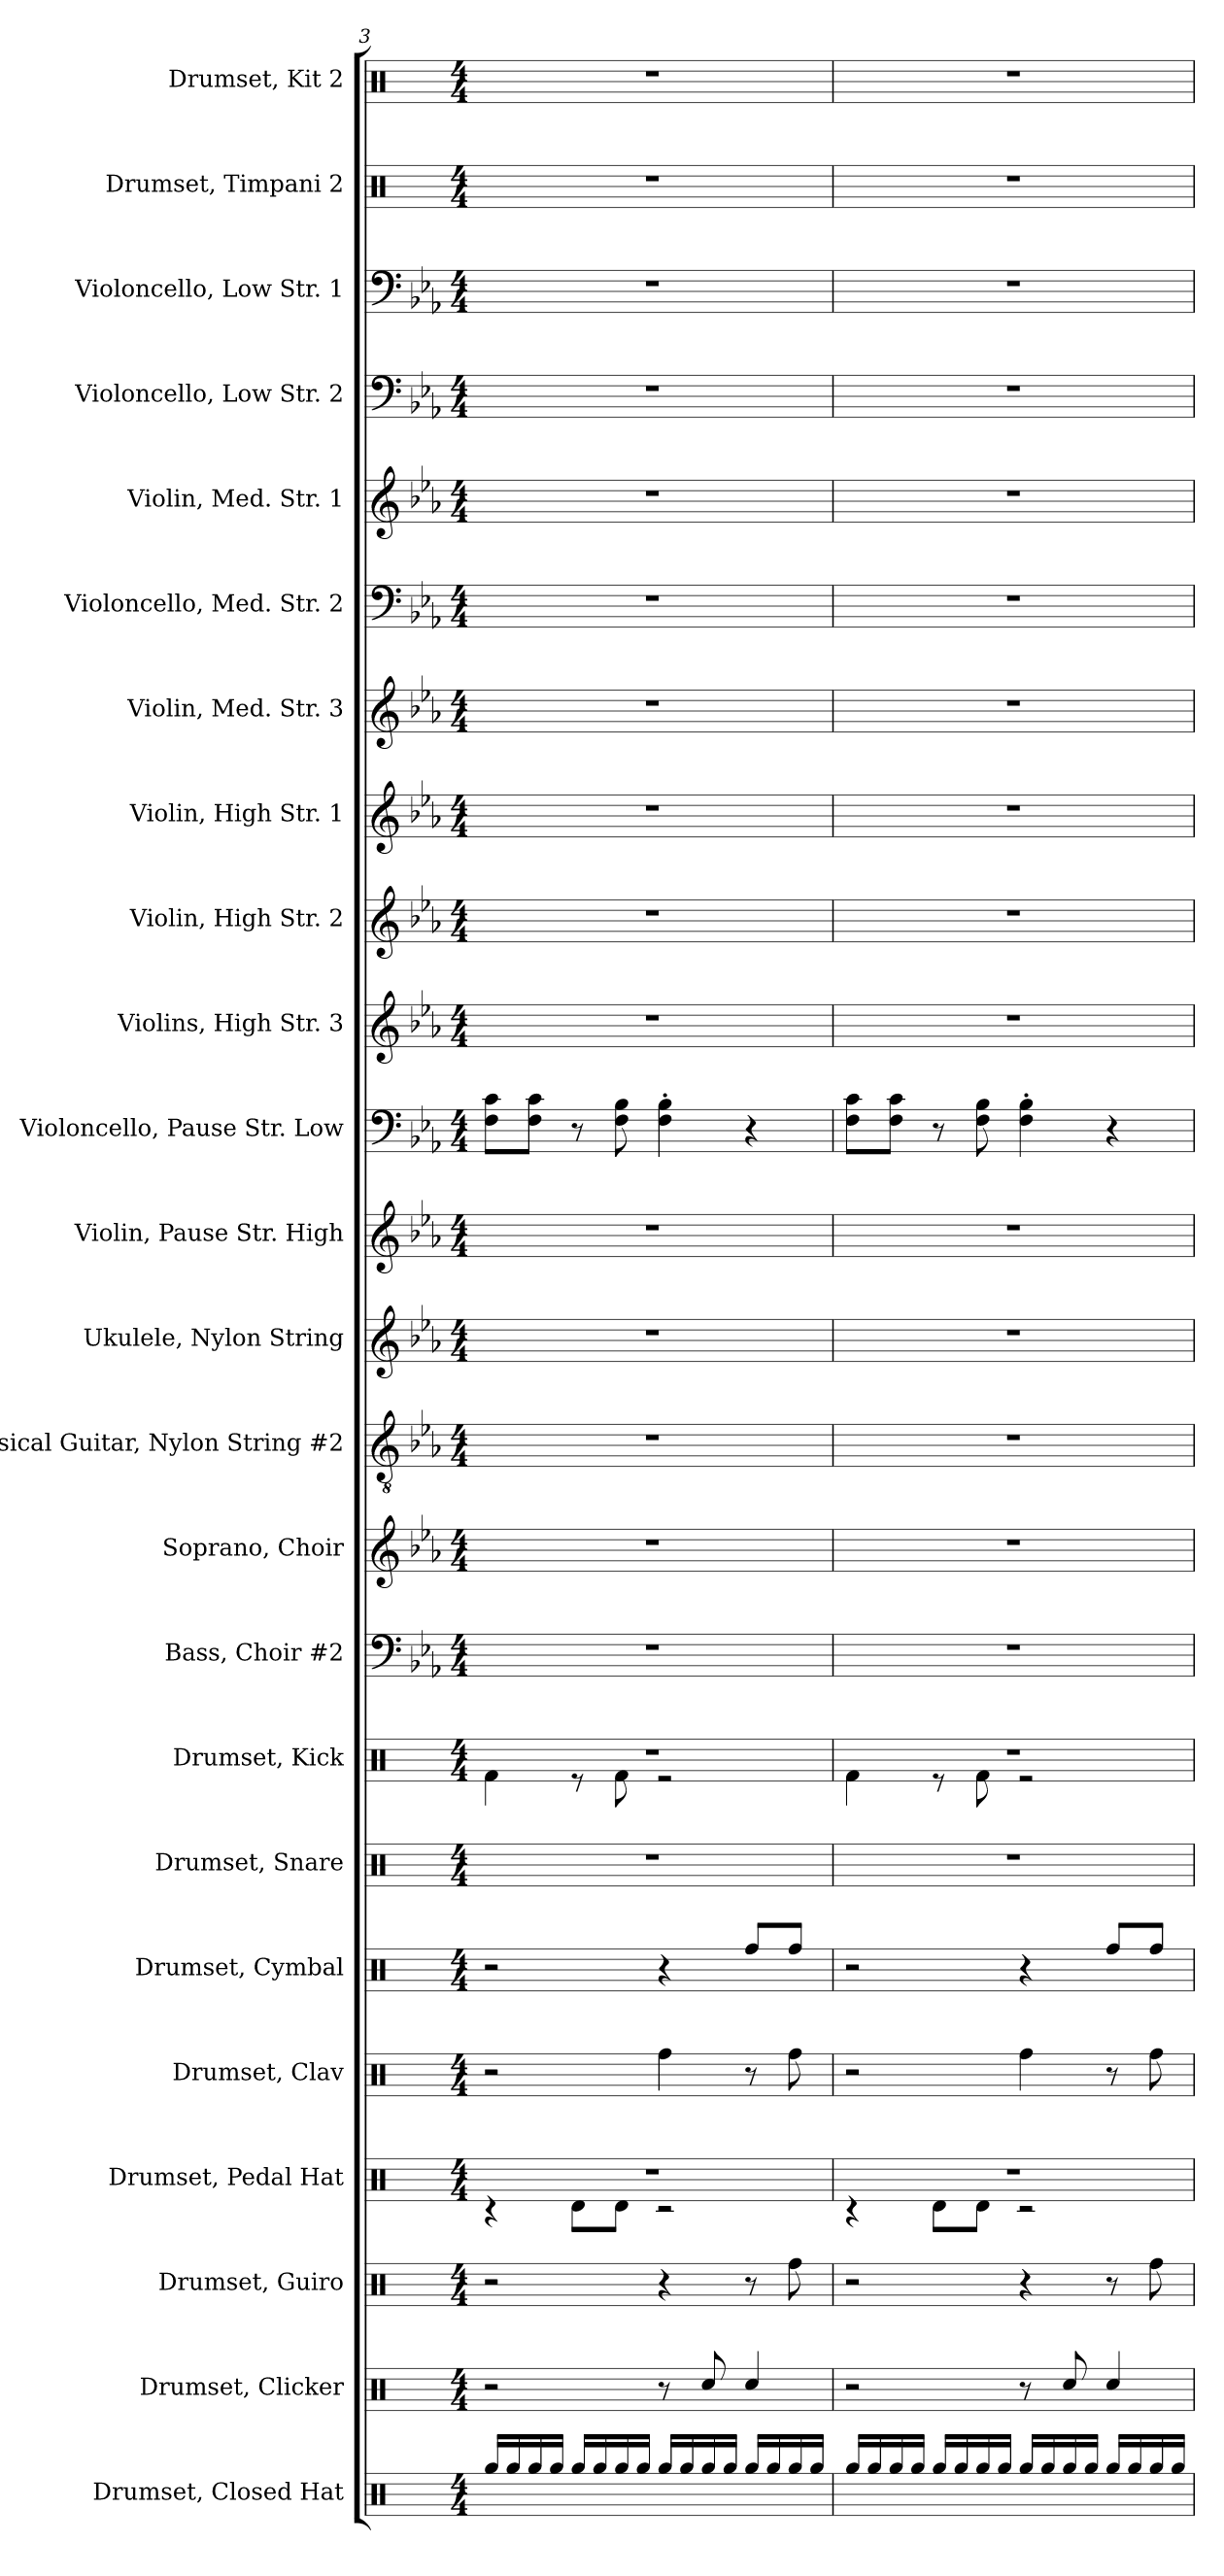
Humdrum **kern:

**kern	**kern	**kern	**kern	**kern	**kern	**kern	**kern	**kern	**kern	**kern	**kern	**kern	**kern	**kern	**kern	**kern	**kern	**kern	**kern	**kern	**kern	**kern	**kern
*part24	*part23	*part22	*part21	*part20	*part19	*part18	*part17	*part16	*part15	*part14	*part13	*part12	*part11	*part10	*part9	*part8	*part7	*part6	*part5	*part4	*part3	*part2	*part1
*staff24	*staff23	*staff22	*staff21	*staff20	*staff19	*staff18	*staff17	*staff16	*staff15	*staff14	*staff13	*staff12	*staff11	*staff10	*staff9	*staff8	*staff7	*staff6	*staff5	*staff4	*staff3	*staff2	*staff1
*I"Drumset, Closed Hat	*I"Drumset, Clicker	*I"Drumset, Guiro	*I"Drumset, Pedal Hat	*I"Drumset, Clav	*I"Drumset, Cymbal	*I"Drumset, Snare	*I"Drumset, Kick	*I"Bass, Choir #2	*I"Soprano, Choir	*I"Classical Guitar, Nylon String #2	*I"Ukulele, Nylon String	*I"Violin, Pause Str. High	*I"Violoncello, Pause Str. Low	*I"Violins, High Str. 3	*I"Violin, High Str. 2	*I"Violin, High Str. 1	*I"Violin, Med. Str. 3	*I"Violoncello, Med. Str. 2	*I"Violin, Med. Str. 1	*I"Violoncello, Low Str. 2	*I"Violoncello, Low Str. 1	*I"Drumset, Timpani 2	*I"Drumset, Kit 2
*I'D. Set	*I'D. Set	*I'D. Set	*I'D. Set	*I'D. Set	*I'D. Set	*I'D. Set	*I'D. Set	*I'B.	*I'S.	*I'Guit.	*I'Uk.	*I'Vln.	*I'Vc.	*I'Vlns.	*I'Vln.	*I'Vln.	*I'Vln.	*I'Vc.	*I'Vln.	*I'Vc.	*I'Vc.	*I'D. Set	*I'D. Set
*clefX	*clefX	*clefX	*clefX	*clefX	*clefX	*clefX	*clefX	*clefF4	*clefG2	*clefGv2	*clefG2	*clefG2	*clefF4	*clefG2	*clefG2	*clefG2	*clefG2	*clefF4	*clefG2	*clefF4	*clefF4	*clefX	*clefX
*k[]	*k[]	*k[]	*k[]	*k[]	*k[]	*k[]	*k[]	*k[b-e-a-]	*k[b-e-a-]	*k[b-e-a-]	*k[b-e-a-]	*k[b-e-a-]	*k[b-e-a-]	*k[b-e-a-]	*k[b-e-a-]	*k[b-e-a-]	*k[b-e-a-]	*k[b-e-a-]	*k[b-e-a-]	*k[b-e-a-]	*k[b-e-a-]	*k[]	*k[]
*M4/4	*M4/4	*M4/4	*M4/4	*M4/4	*M4/4	*M4/4	*M4/4	*M4/4	*M4/4	*M4/4	*M4/4	*M4/4	*M4/4	*M4/4	*M4/4	*M4/4	*M4/4	*M4/4	*M4/4	*M4/4	*M4/4	*M4/4	*M4/4
=3	=3	=3	=3	=3	=3	=3	=3	=3	=3	=3	=3	=3	=3	=3	=3	=3	=3	=3	=3	=3	=3	=3	=3
*	*	*	*^	*	*	*	*^	*	*	*	*	*	*	*	*	*	*	*	*	*	*	*	*
16Rgg/LL	2r	2r	1r	4r	2r	2r	1r	1r	4Rf\	1r	1r	1r	1r	1r	8F\ 8c\L	1r	1r	1r	1r	1r	1r	1r	1r	1r	1r
16Rgg/	.	.	.	.	.	.	.	.	.	.	.	.	.	.	.	.	.	.	.	.	.	.	.	.	.
16Rgg/	.	.	.	.	.	.	.	.	.	.	.	.	.	.	8F\ 8c\J	.	.	.	.	.	.	.	.	.	.
16Rgg/JJ	.	.	.	.	.	.	.	.	.	.	.	.	.	.	.	.	.	.	.	.	.	.	.	.	.
16Rgg/LL	.	.	.	8Rd\L	.	.	.	.	8r	.	.	.	.	.	8r	.	.	.	.	.	.	.	.	.	.
16Rgg/	.	.	.	.	.	.	.	.	.	.	.	.	.	.	.	.	.	.	.	.	.	.	.	.	.
16Rgg/	.	.	.	8Rd\J	.	.	.	.	8Rf\	.	.	.	.	.	8F\ 8B-\	.	.	.	.	.	.	.	.	.	.
16Rgg/JJ	.	.	.	.	.	.	.	.	.	.	.	.	.	.	.	.	.	.	.	.	.	.	.	.	.
16Rgg/LL	8r	4r	.	2r	4Rff\	4r	.	.	2r	.	.	.	.	.	4F\' 4B-\'	.	.	.	.	.	.	.	.	.	.
16Rgg/	.	.	.	.	.	.	.	.	.	.	.	.	.	.	.	.	.	.	.	.	.	.	.	.	.
16Rgg/	8Rcc/	.	.	.	.	.	.	.	.	.	.	.	.	.	.	.	.	.	.	.	.	.	.	.	.
16Rgg/JJ	.	.	.	.	.	.	.	.	.	.	.	.	.	.	.	.	.	.	.	.	.	.	.	.	.
16Rgg/LL	4Rcc/	8r	.	.	8r	8Rff/L	.	.	.	.	.	.	.	.	4r	.	.	.	.	.	.	.	.	.	.
16Rgg/	.	.	.	.	.	.	.	.	.	.	.	.	.	.	.	.	.	.	.	.	.	.	.	.	.
16Rgg/	.	8Rff\	.	.	8Rff\	8Rff/J	.	.	.	.	.	.	.	.	.	.	.	.	.	.	.	.	.	.	.
16Rgg/JJ	.	.	.	.	.	.	.	.	.	.	.	.	.	.	.	.	.	.	.	.	.	.	.	.	.
!!LO:PB:g=z
=4	=4	=4	=4	=4	=4	=4	=4	=4	=4	=4	=4	=4	=4	=4	=4	=4	=4	=4	=4	=4	=4	=4	=4	=4	=4
16Rgg/LL	2r	2r	1r	4r	2r	2r	1r	1r	4Rf\	1r	1r	1r	1r	1r	8F\ 8c\L	1r	1r	1r	1r	1r	1r	1r	1r	1r	1r
16Rgg/	.	.	.	.	.	.	.	.	.	.	.	.	.	.	.	.	.	.	.	.	.	.	.	.	.
16Rgg/	.	.	.	.	.	.	.	.	.	.	.	.	.	.	8F\ 8c\J	.	.	.	.	.	.	.	.	.	.
16Rgg/JJ	.	.	.	.	.	.	.	.	.	.	.	.	.	.	.	.	.	.	.	.	.	.	.	.	.
16Rgg/LL	.	.	.	8Rd\L	.	.	.	.	8r	.	.	.	.	.	8r	.	.	.	.	.	.	.	.	.	.
16Rgg/	.	.	.	.	.	.	.	.	.	.	.	.	.	.	.	.	.	.	.	.	.	.	.	.	.
16Rgg/	.	.	.	8Rd\J	.	.	.	.	8Rf\	.	.	.	.	.	8F\ 8B-\	.	.	.	.	.	.	.	.	.	.
16Rgg/JJ	.	.	.	.	.	.	.	.	.	.	.	.	.	.	.	.	.	.	.	.	.	.	.	.	.
16Rgg/LL	8r	4r	.	2r	4Rff\	4r	.	.	2r	.	.	.	.	.	4F\' 4B-\'	.	.	.	.	.	.	.	.	.	.
16Rgg/	.	.	.	.	.	.	.	.	.	.	.	.	.	.	.	.	.	.	.	.	.	.	.	.	.
16Rgg/	8Rcc/	.	.	.	.	.	.	.	.	.	.	.	.	.	.	.	.	.	.	.	.	.	.	.	.
16Rgg/JJ	.	.	.	.	.	.	.	.	.	.	.	.	.	.	.	.	.	.	.	.	.	.	.	.	.
16Rgg/LL	4Rcc/	8r	.	.	8r	8Rff/L	.	.	.	.	.	.	.	.	4r	.	.	.	.	.	.	.	.	.	.
16Rgg/	.	.	.	.	.	.	.	.	.	.	.	.	.	.	.	.	.	.	.	.	.	.	.	.	.
16Rgg/	.	8Rff\	.	.	8Rff\	8Rff/J	.	.	.	.	.	.	.	.	.	.	.	.	.	.	.	.	.	.	.
16Rgg/JJ	.	.	.	.	.	.	.	.	.	.	.	.	.	.	.	.	.	.	.	.	.	.	.	.	.
*	*	*	*v	*v	*	*	*	*v	*v	*	*	*	*	*	*	*	*	*	*	*	*	*	*	*	*
=	=	=	=	=	=	=	=	=	=	=	=	=	=	=	=	=	=	=	=	=	=	=	=
*-	*-	*-	*-	*-	*-	*-	*-	*-	*-	*-	*-	*-	*-	*-	*-	*-	*-	*-	*-	*-	*-	*-	*-
